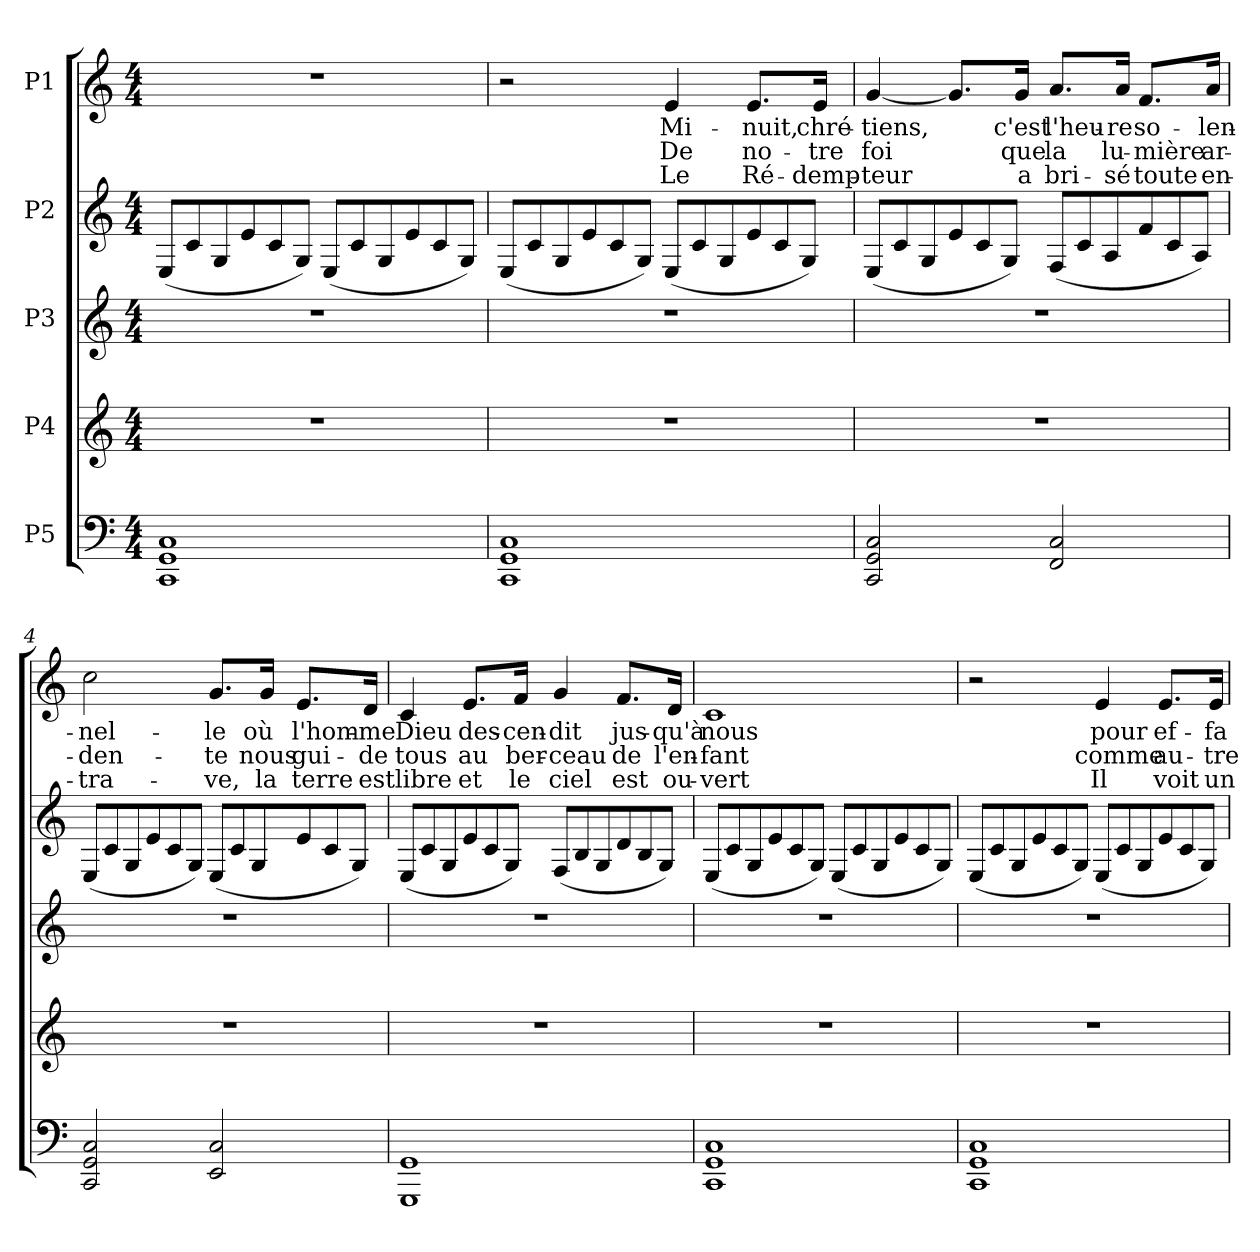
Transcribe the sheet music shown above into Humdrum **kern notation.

**kern	**kern	**kern	**kern	**kern	**text	**text	**text
*part5	*part4	*part3	*part2	*part1	*part1	*part1	*part1
*staff5	*staff4	*staff3	*staff2	*staff1	*staff1	*staff1	*staff1
*I"P5	*I"P4	*I"P3	*I"P2	*I"P1	*	*	*
*clefF4	*clefG2	*clefG2	*clefG2	*clefG2	*	*	*
*k[]	*k[]	*k[]	*k[]	*k[]	*	*	*
*C:	*C:	*C:	*C:	*C:	*	*	*
*M4/4	*M4/4	*M4/4	*M4/4	*M4/4	*	*	*
=1	=1	=1	=1	=1	=1	=1	=1
*^	*	*	*	*	*	*	*
*	*	*	*	*Xtuplet	*	*	*	*
1CC 1GG 1C	1ryy	1r	1r	(<12E/L	1r	.	.	.
.	.	.	.	12c/	.	.	.	.
.	.	.	.	12G/	.	.	.	.
.	.	.	.	12e/	.	.	.	.
.	.	.	.	12c/	.	.	.	.
.	.	.	.	12G/J)	.	.	.	.
.	.	.	.	(<12E/L	.	.	.	.
.	.	.	.	12c/	.	.	.	.
.	.	.	.	12G/	.	.	.	.
.	.	.	.	12e/	.	.	.	.
.	.	.	.	12c/	.	.	.	.
.	.	.	.	12G/J)	.	.	.	.
=2	=2	=2	=2	=2	=2	=2	=2	=2
!	!	!	!	!	!	!LO:LY:b	!LO:LY:b	!LO:LY:b
1CC 1GG 1C	1ryy	1r	1r	(<12E/L	2r	1.	2.	3.
.	.	.	.	12c/	.	.	.	.
.	.	.	.	12G/	.	.	.	.
.	.	.	.	12e/	.	.	.	.
.	.	.	.	12c/	.	.	.	.
.	.	.	.	12G/J)	.	.	.	.
!	!	!	!	!	!	!LO:LY:b	!LO:LY:b	!LO:LY:b
.	.	.	.	(<12E/L	4e/	Mi-	De	Le
.	.	.	.	12c/	.	.	.	.
.	.	.	.	12G/	.	.	.	.
!	!	!	!	!	!	!LO:LY:b	!LO:LY:b	!LO:LY:b
.	.	.	.	12e/	8.e/L	-nuit,	no-	Ré-
.	.	.	.	12c/	.	.	.	.
.	.	.	.	12G/J)	.	.	.	.
!	!	!	!	!	!	!LO:LY:b	!LO:LY:b	!LO:LY:b
.	.	.	.	.	16e/Jk	chré-	-tre	-demp-
=3	=3	=3	=3	=3	=3	=3	=3	=3
!	!	!	!	!	!	!LO:LY:b	!LO:LY:b	!LO:LY:b
2CC/ 2GG/ 2C/	1ryy	1r	1r	(<12E/L	[<4g/	-tiens,	foi	-teur
.	.	.	.	12c/	.	.	.	.
.	.	.	.	12G/	.	.	.	.
.	.	.	.	12e/	8.g/L]	.	.	.
.	.	.	.	12c/	.	.	.	.
.	.	.	.	12G/J)	.	.	.	.
!	!	!	!	!	!	!LO:LY:b	!LO:LY:b	!LO:LY:b
.	.	.	.	.	16g/Jk	c'est	que	a
!	!	!	!	!	!	!LO:LY:b	!LO:LY:b	!LO:LY:b
2FF/ 2C/	.	.	.	(<12F/L	8.a/L	l'heu-	la	bri-
.	.	.	.	12c/	.	.	.	.
.	.	.	.	12A/	.	.	.	.
!	!	!	!	!	!	!LO:LY:b	!LO:LY:b	!LO:LY:b
.	.	.	.	.	16a/Jk	-re	lu-	-sé
!	!	!	!	!	!	!LO:LY:b	!LO:LY:b	!LO:LY:b
.	.	.	.	12f/	8.f/L	so-	-mière	toute
.	.	.	.	12c/	.	.	.	.
.	.	.	.	12A/J)	.	.	.	.
!	!	!	!	!	!	!LO:LY:b	!LO:LY:b	!LO:LY:b
.	.	.	.	.	16a/Jk	-len-	ar-	en-
!!LO:LB:g=z
=4	=4	=4	=4	=4	=4	=4	=4	=4
!	!	!	!	!	!	!LO:LY:b	!LO:LY:b	!LO:LY:b
2CC/ 2GG/ 2C/	1ryy	1r	1r	(<12E/L	2cc\	-nel-	-den-	-tra-
.	.	.	.	12c/	.	.	.	.
.	.	.	.	12G/	.	.	.	.
.	.	.	.	12e/	.	.	.	.
.	.	.	.	12c/	.	.	.	.
.	.	.	.	12G/J)	.	.	.	.
!	!	!	!	!	!	!LO:LY:b	!LO:LY:b	!LO:LY:b
2EE/ 2C/	.	.	.	(<12E/L	8.g/L	-le	-te	-ve,
.	.	.	.	12c/	.	.	.	.
.	.	.	.	12G/	.	.	.	.
!	!	!	!	!	!	!LO:LY:b	!LO:LY:b	!LO:LY:b
.	.	.	.	.	16g/Jk	où	nous	la
!	!	!	!	!	!	!LO:LY:b	!LO:LY:b	!LO:LY:b
.	.	.	.	12e/	8.e/L	l'hom-	gui-	terre
.	.	.	.	12c/	.	.	.	.
.	.	.	.	12G/J)	.	.	.	.
!	!	!	!	!	!	!LO:LY:b	!LO:LY:b	!LO:LY:b
.	.	.	.	.	16d/Jk	-me	-de	est
=5	=5	=5	=5	=5	=5	=5	=5	=5
!	!	!	!	!	!	!LO:LY:b	!LO:LY:b	!LO:LY:b
1GGG 1GG	1ryy	1r	1r	(<12E/L	4c/	Dieu	tous	libre
.	.	.	.	12c/	.	.	.	.
.	.	.	.	12G/	.	.	.	.
!	!	!	!	!	!	!LO:LY:b	!LO:LY:b	!LO:LY:b
.	.	.	.	12e/	8.e/L	des-	au	et
.	.	.	.	12c/	.	.	.	.
.	.	.	.	12G/J)	.	.	.	.
!	!	!	!	!	!	!LO:LY:b	!LO:LY:b	!LO:LY:b
.	.	.	.	.	16f/Jk	-cen-	ber-	le
!	!	!	!	!	!	!LO:LY:b	!LO:LY:b	!LO:LY:b
.	.	.	.	(<12F/L	4g/	-dit	-ceau	ciel
.	.	.	.	12B/	.	.	.	.
.	.	.	.	12G/	.	.	.	.
!	!	!	!	!	!	!LO:LY:b	!LO:LY:b	!LO:LY:b
.	.	.	.	12d/	8.f/L	jus-	de	est
.	.	.	.	12B/	.	.	.	.
.	.	.	.	12G/J)	.	.	.	.
!	!	!	!	!	!	!LO:LY:b	!LO:LY:b	!LO:LY:b
.	.	.	.	.	16d/Jk	-qu'à	l'en-	ou-
=6	=6	=6	=6	=6	=6	=6	=6	=6
!	!	!	!	!	!	!LO:LY:b	!LO:LY:b	!LO:LY:b
1CC 1GG 1C	1ryy	1r	1r	(<12E/L	1c	nous	-fant	-vert
.	.	.	.	12c/	.	.	.	.
.	.	.	.	12G/	.	.	.	.
.	.	.	.	12e/	.	.	.	.
.	.	.	.	12c/	.	.	.	.
.	.	.	.	12G/J)	.	.	.	.
.	.	.	.	(<12E/L	.	.	.	.
.	.	.	.	12c/	.	.	.	.
.	.	.	.	12G/	.	.	.	.
.	.	.	.	12e/	.	.	.	.
.	.	.	.	12c/	.	.	.	.
.	.	.	.	12G/J)	.	.	.	.
!!LO:LB:g=z
=7	=7	=7	=7	=7	=7	=7	=7	=7
1CC 1GG 1C	1ryy	1r	1r	(<12E/L	2r	.	.	.
.	.	.	.	12c/	.	.	.	.
.	.	.	.	12G/	.	.	.	.
.	.	.	.	12e/	.	.	.	.
.	.	.	.	12c/	.	.	.	.
.	.	.	.	12G/J)	.	.	.	.
!	!	!	!	!	!	!LO:LY:b	!LO:LY:b	!LO:LY:b
.	.	.	.	(<12E/L	4e/	pour	comme	Il
.	.	.	.	12c/	.	.	.	.
.	.	.	.	12G/	.	.	.	.
!	!	!	!	!	!	!LO:LY:b	!LO:LY:b	!LO:LY:b
.	.	.	.	12e/	8.e/L	ef-	au-	voit
.	.	.	.	12c/	.	.	.	.
.	.	.	.	12G/J)	.	.	.	.
!	!	!	!	!	!	!LO:LY:b	!LO:LY:b	!LO:LY:b
.	.	.	.	.	16e/Jk	-fa-	-tre-	un
*v	*v	*	*	*	*	*	*	*
=	=	=	=	=	=	=	=
*-	*-	*-	*-	*-	*-	*-	*-
